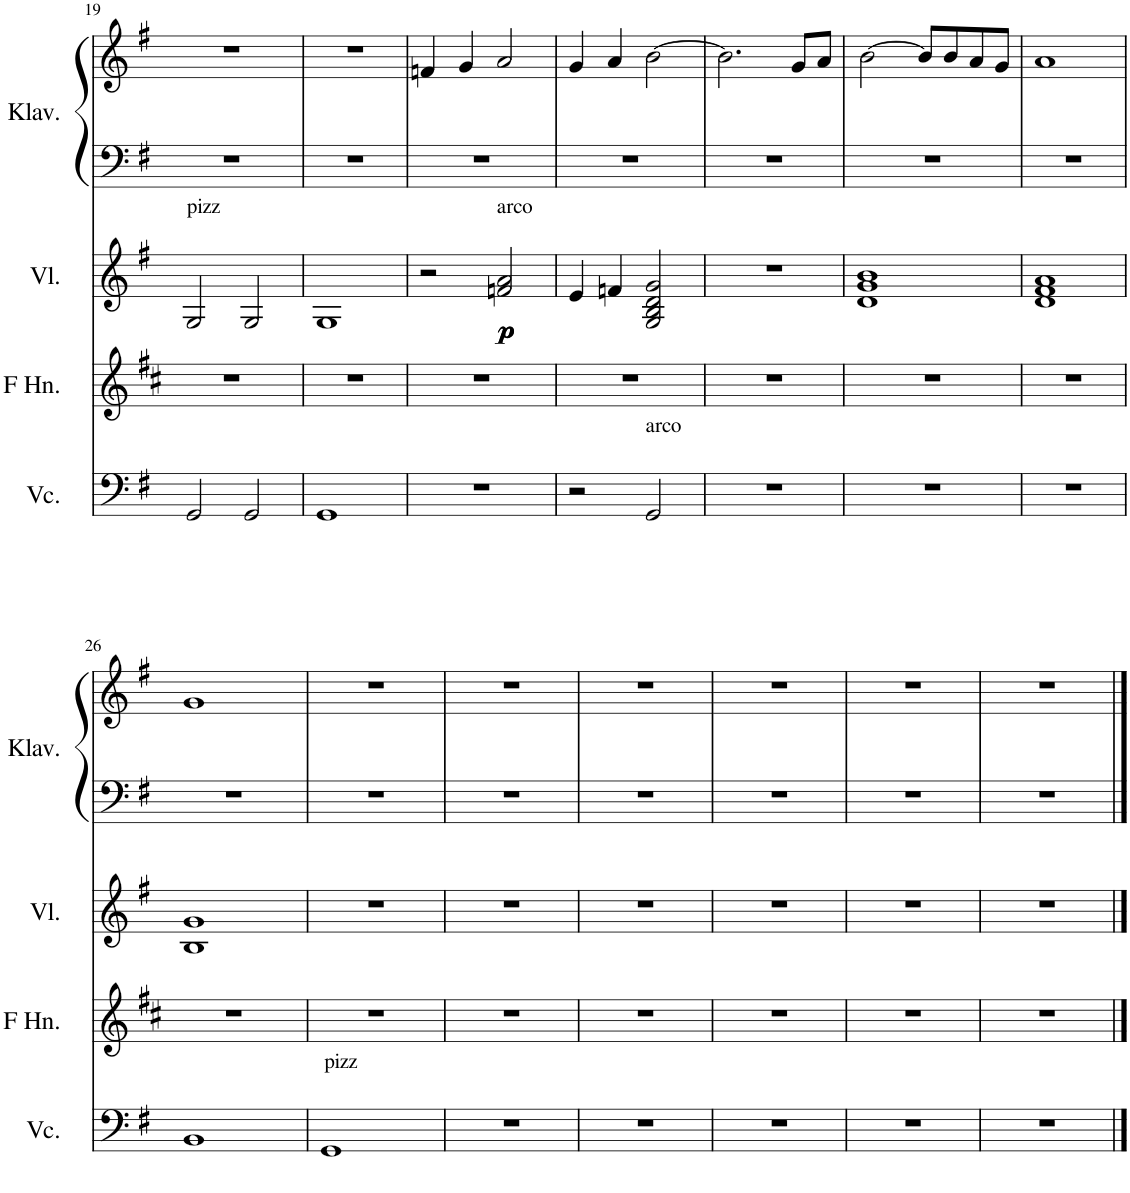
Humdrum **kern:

**kern	**kern	**kern	**dynam	**kern	**kern
*part4	*part3	*part2	*part2	*part1	*part1
*staff5	*staff4	*staff3	*staff3	*staff2	*staff1
*I"Violoncello	*I"Horn in F	*I"Violine	*	*I"Klavier	*
*I'Vc.	*	*I'Vl.	*	*I'Klav.	*
!!LO:PB:g=z
*clefF4	*clefG2	*clefG2	*	*clefF4	*clefG2
*	*Trd4c7	*	*	*	*
*k[f#]	*k[f#c#]	*k[f#]	*	*k[f#]	*k[f#]
*M4/4	*M4/4	*M4/4	*	*M4/4	*M4/4
=19	=19	=19	=19	=19	=19
!	!	!LO:TX:a:t=pizz	!	!	!
2GG/	1r	2G/	.	1r	1r
2GG/	.	2G/	.	.	.
=20	=20	=20	=20	=20	=20
1GG	1r	1G	.	1r	1r
=21	=21	=21	=21	=21	=21
1r	1r	2r	.	1r	4fn/
.	.	.	.	.	4g/
!	!	!LO:TX:a:t=arco	!	!	!
!	!	!	!LO:DY:b	!	!
!	!	!	!LO:DY:n=1:b	!	!
!	!	!	!LO:DY:n=2:b	!	!
.	.	2fn/ 2a/	p p p	.	2a/
=22	=22	=22	=22	=22	=22
2r	1r	4e/	.	1r	4g/
.	.	4fn/	.	.	4a/
!LO:TX:a:t=arco	!	!	!	!	!
2GG/	.	2G/ 2B/ 2d/ 2g/	.	.	[2b\
=23	=23	=23	=23	=23	=23
1r	1r	1r	.	1r	2.b\]
.	.	.	.	.	8g/L
.	.	.	.	.	8a/J
=24	=24	=24	=24	=24	=24
1r	1r	1d 1g 1b	.	1r	[2b\
.	.	.	.	.	8b/L]
.	.	.	.	.	8b/
.	.	.	.	.	8a/
.	.	.	.	.	8g/J
=25	=25	=25	=25	=25	=25
1r	1r	1d 1f# 1a	.	1r	1a
!!LO:LB:g=z
=26	=26	=26	=26	=26	=26
1BB	1r	1B 1g	.	1r	1g
=27	=27	=27	=27	=27	=27
!LO:TX:a:t=pizz	!	!	!	!	!
1GG	1r	1r	.	1r	1r
=28	=28	=28	=28	=28	=28
1r	1r	1r	.	1r	1r
=29	=29	=29	=29	=29	=29
1r	1r	1r	.	1r	1r
=30	=30	=30	=30	=30	=30
1r	1r	1r	.	1r	1r
=31	=31	=31	=31	=31	=31
1r	1r	1r	.	1r	1r
=32	=32	=32	=32	=32	=32
1r	1r	1r	.	1r	1r
==	==	==	==	==	==
*-	*-	*-	*-	*-	*-
